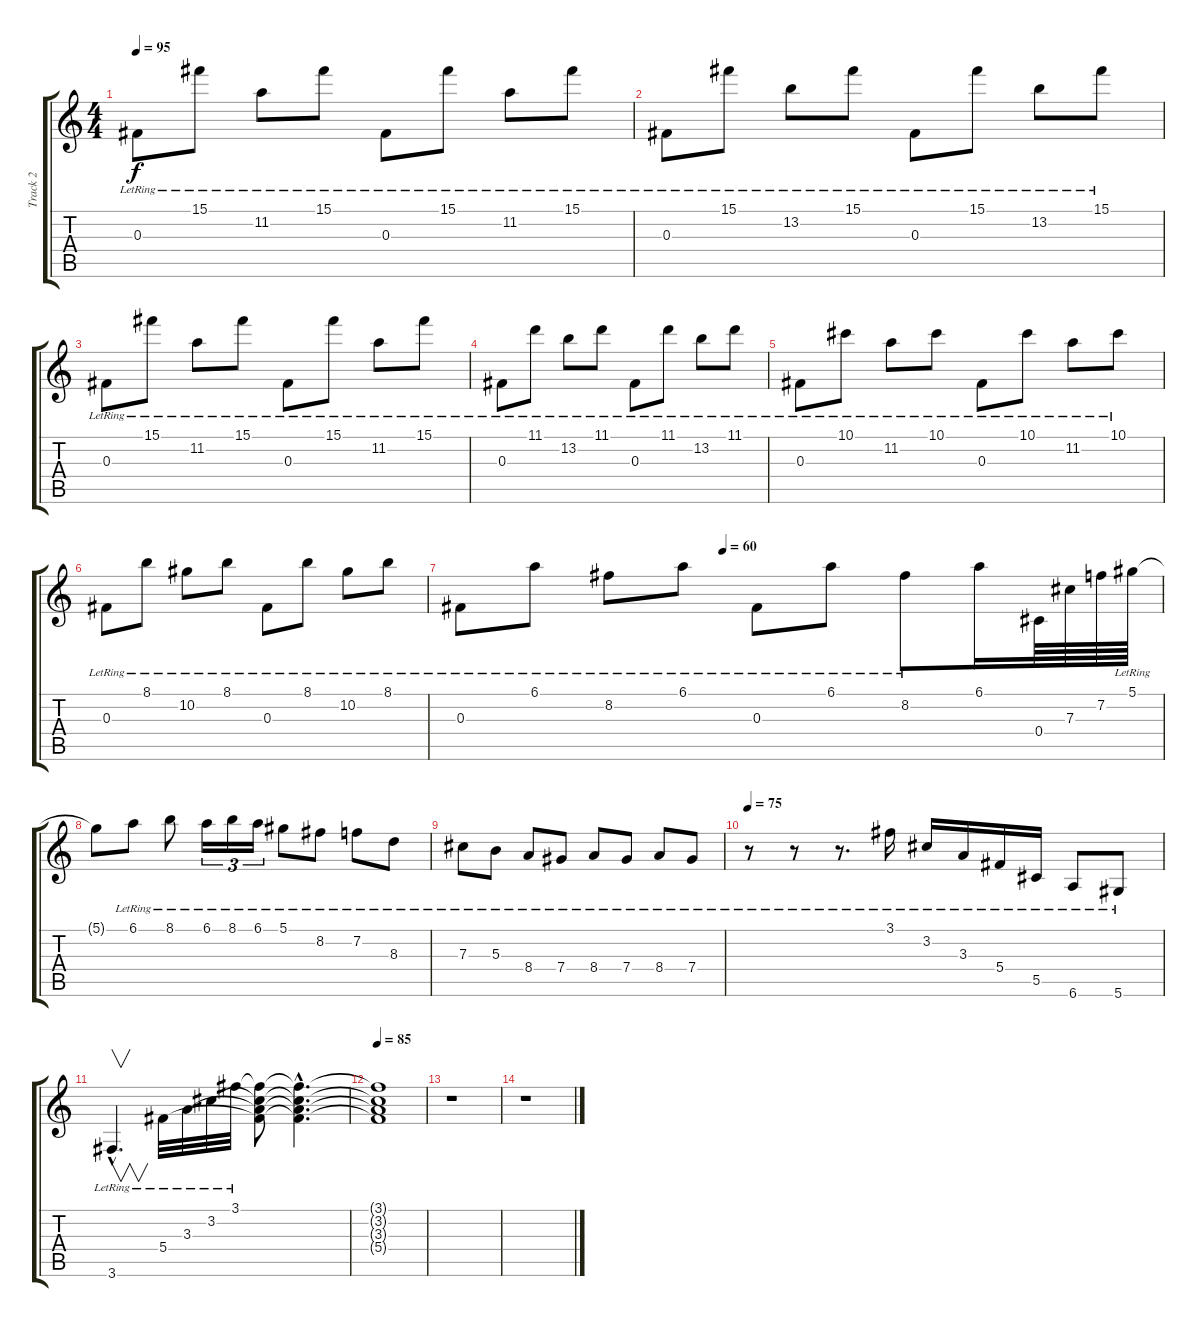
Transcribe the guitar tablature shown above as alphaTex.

\track ("Track 2" "Track 2") {instrument acousticguitarnylon}
\staff {score tabs}
\tuning (Eb4 Bb3 Gb3 Db3 Ab2 Eb2) {hide}
\ts (4 4)
\tempo 95
\clef g2
\ks c
0.3{lr}.8{dy f} 15.1{lr}.8 11.2{lr}.8 15.1{lr}.8 0.3{lr}.8 15.1{lr}.8 11.2{lr}.8 15.1{lr}.8 |
0.3{lr}.8 15.1{lr}.8 13.2{lr}.8 15.1{lr}.8 0.3{lr}.8 15.1{lr}.8 13.2{lr}.8 15.1{lr}.8 |
0.3{lr}.8 15.1{lr}.8 11.2{lr}.8 15.1{lr}.8 0.3{lr}.8 15.1{lr}.8 11.2{lr}.8 15.1{lr}.8 |
0.3{lr}.8 11.1{lr}.8 13.2{lr}.8 11.1{lr}.8 0.3{lr}.8 11.1{lr}.8 13.2{lr}.8 11.1{lr}.8 |
0.3{lr}.8 10.1{lr}.8 11.2{lr}.8 10.1{lr}.8 0.3{lr}.8 10.1{lr}.8 11.2{lr}.8 10.1{lr}.8 |
0.3{lr}.8 8.1{lr}.8 10.2{lr}.8 8.1{lr}.8 0.3{lr}.8 8.1{lr}.8 10.2{lr}.8 8.1{lr}.8 |
\tempo (60 0.375)
0.3{lr}.8 6.1{lr}.8 8.2{lr}.8 6.1{lr}.8 0.3{lr}.8 6.1{lr}.8 8.2{lr}.8 6.1.16 0.4.64 7.3.64 7.2.64 5.1{lr}.64 |
5.1{t}.8 6.1{lr}.8 8.1{lr}.8 6.1{lr}.16{tu (3 2)} 8.1{lr}.16{tu (3 2)} 6.1{lr}.16{tu (3 2)} 5.1{lr}.8 8.2{lr}.8 7.2{lr}.8 8.3{lr}.8 |
7.3{lr}.8 5.3{lr}.8 8.4{lr}.8 7.4{lr}.8 8.4{lr}.8 7.4{lr}.8 8.4{lr}.8 7.4{lr}.8 |
\tempo 75
r.8 r.8 r.8{d} 3.1{lr}.16 3.2{lr}.16 3.3{lr}.16 5.4{lr}.16 5.5{lr}.16 6.6{lr}.8 5.6{lr}.8 |
3.6{hac lr}.4{v d} 5.4{lr}.32 3.3{lr}.32 3.2{lr}.32 3.1{lr}.32 (3.1{t} 3.2{t} 3.3{t} 5.4{t}).8 (3.1{hac t} 3.2{hac t} 3.3{hac t} 5.4{hac t}).4{d} |
\tempo 85
(3.1{t} 3.2{t} 3.3{t} 5.4{t}).1 |
r.1 |
r.1
